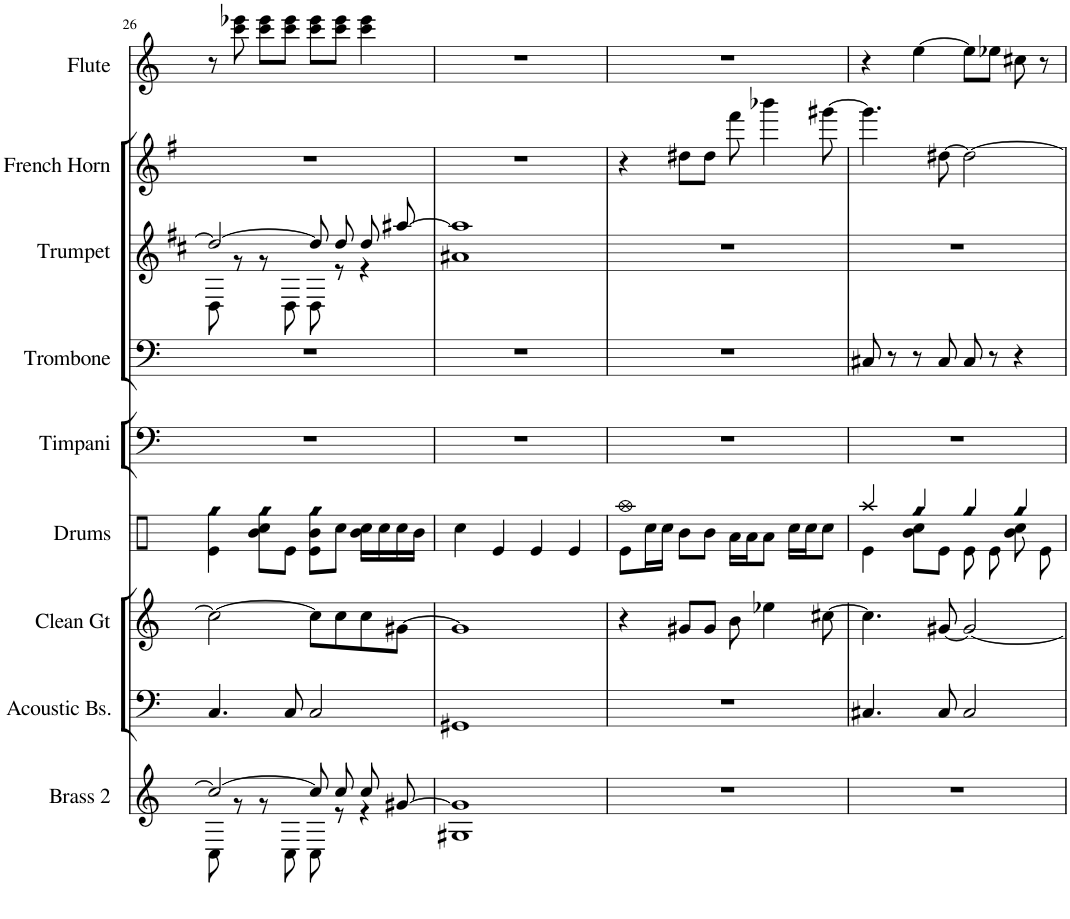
**kern	**kern	**kern	**kern	**kern	**kern	**kern	**kern	**kern
*part9	*part8	*part7	*part6	*part5	*part4	*part3	*part2	*part1
*staff9	*staff8	*staff7	*staff6	*staff5	*staff4	*staff3	*staff2	*staff1
*I"Brass 2	*I"Acoustic Bs.	*I"Clean Gt	*I"Drums	*I"Timpani	*I"Trombone	*I"Trumpet	*I"French Horn	*I"Flute
*I'Brass 2	*I'Acoustic Bs.	*I'Clean Gt	*I'Drums	*I'Timpani	*I'Trombone	*I'Trumpet	*I'French Horn	*I'Flute
!!LO:PB:g=z
*clefG2	*clefF4	*clefG2	*clefX	*clefF4	*clefF4	*clefG2	*clefG2	*clefG2
*	*	*	*	*	*	*Trd1c2	*Trd4c7	*
*k[]	*k[]	*k[]	*k[]	*k[]	*k[]	*k[f#c#]	*k[f#]	*k[]
*M4/4	*M4/4	*M4/4	*M4/4	*M4/4	*M4/4	*M4/4	*M4/4	*M4/4
=26	=26	=26	=26	=26	=26	=26	=26	=26
*^	*	*	*	*	*	*	*	*
!	!	!	!	!LO:N:n=2:head=diamond	!	!	!	!	!
*	*	*	*	*	*	*	*^	*	*
2cc/_	8C\	4.C/	2cc\_	4e\ 4gg\	1r	1r	2dd/_	8D\	1r	8r
.	8r	.	.	.	.	.	.	8r	.	8ccc\ 8eee-X\
!	!	!	!	!LO:N:n=3:head=diamond	!	!	!	!	!	!
.	8r	.	.	8b\ 8cc\ 8gg\L	.	.	.	8r	.	8ccc\ 8eee-\L
.	8C\	8C/	.	8e\J	.	.	.	8D\	.	8ccc\ 8eee-\J
!	!	!	!	!LO:N:n=3:head=diamond	!	!	!	!	!	!
8cc/L]	8C\	2C/	8cc\L]	8e\ 8b\ 8gg\L	.	.	8dd/L]	8D\	.	8ccc\ 8eee-\L
8cc/J	8r	.	8cc\	8cc\J	.	.	8dd/J	8r	.	8ccc\ 8eee-\J
8cc/L	4r	.	8cc\	16b\ 16cc\LL	.	.	8dd/L	4r	.	4ccc\ 4eee-\
.	.	.	.	16cc\	.	.	.	.	.	.
[8g#X/J	.	.	[8g#X\J	16cc\	.	.	[8a#X/J	.	.	.
.	.	.	.	16b\JJ	.	.	.	.	.	.
*v	*v	*	*	*	*	*	*v	*v	*	*
=27	=27	=27	=27	=27	=27	=27	=27	=27
1G#X 1g#]	1GG#X	1g#]	4cc\	1r	1r	1A#X 1a#]	1r	1r
.	.	.	4e/	.	.	.	.	.
.	.	.	4e/	.	.	.	.	.
.	.	.	4e/	.	.	.	.	.
=28	=28	=28	=28	=28	=28	=28	=28	=28
*	*	*	*^	*	*	*	*	*
1r	1r	4r	1aa	8e\L	1r	1r	1r	4r	1r
.	.	.	.	16cc\L	.	.	.	.	.
.	.	.	.	16cc\JJ	.	.	.	.	.
.	.	8g#X/L	.	8b\L	.	.	.	8dd#X\L	.
.	.	8g#/J	.	8b\J	.	.	.	8dd#\J	.
.	.	8b\	.	16a\LL	.	.	.	8fff#\	.
.	.	.	.	16a\J	.	.	.	.	.
.	.	4ee-X\	.	8a\J	.	.	.	4bbb-X\	.
.	.	.	.	16cc\LL	.	.	.	.	.
.	.	.	.	16cc\J	.	.	.	.	.
.	.	[8cc#X\	.	8cc\J	.	.	.	[8ggg#X\	.
=29	=29	=29	=29	=29	=29	=29	=29	=29	=29
1r	4.C#X/	4.cc#\]	4aa/	4e\	1r	8C#X/	1r	4.ggg#\]	4r
.	.	.	.	.	.	8r	.	.	.
!	!	!	!LO:N:head=diamond	!	!	!	!	!	!
.	.	.	4gg/	8b\ 8cc\L	.	8r	.	.	[4ee\
.	8C#/	[8g#X/	.	8e\J	.	8C#/	.	[8dd#X\	.
!	!	!	!LO:N:head=diamond	!	!	!	!	!	!
.	2C#/	2g#/_	4gg/	8e\	.	8C#/	.	2dd#\_	8ee\L]
.	.	.	.	8e\	.	8r	.	.	8ee-X\J
!	!	!	!LO:N:head=diamond	!	!	!	!	!	!
.	.	.	4gg/	8b\ 8cc\	.	4r	.	.	8cc#X\
.	.	.	.	8e\	.	.	.	.	8r
*	*	*	*v	*v	*	*	*	*	*
=	=	=	=	=	=	=	=	=
*-	*-	*-	*-	*-	*-	*-	*-	*-
